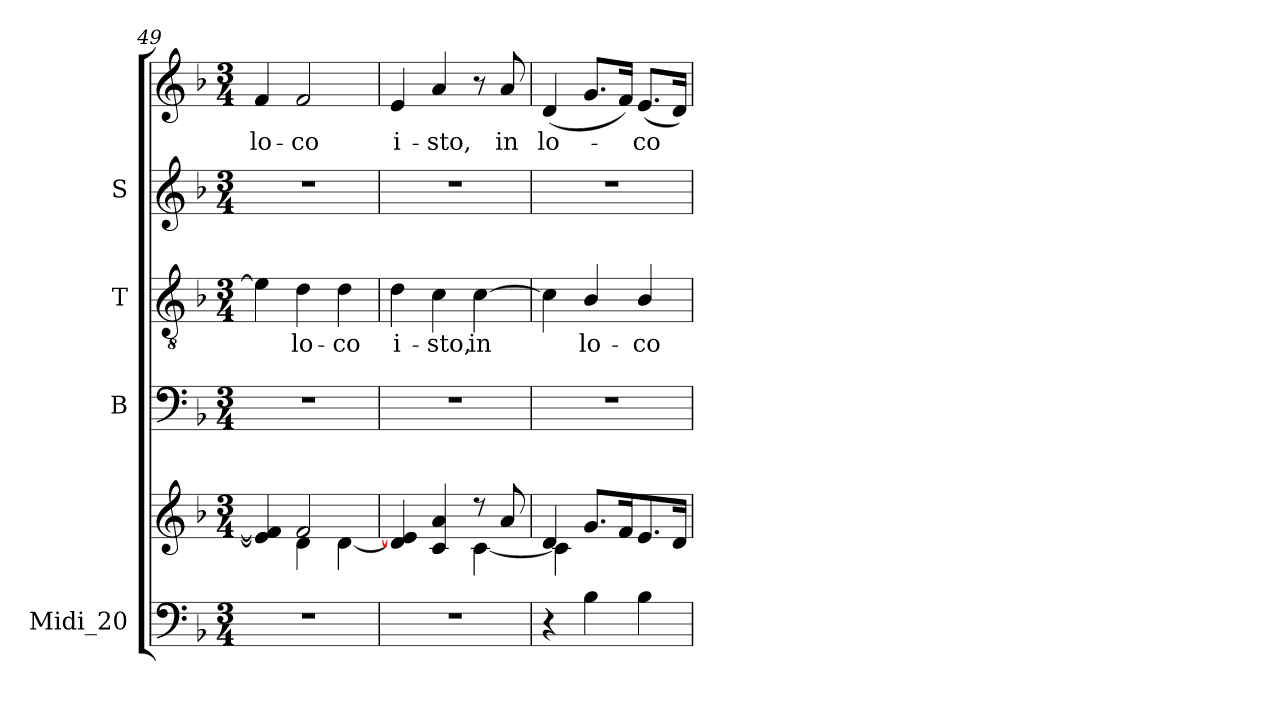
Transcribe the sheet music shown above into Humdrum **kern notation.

**kern	**kern	**kern	**kern	**text	**kern	**kern	**text
*part4	*part4	*part3	*part2	*part2	*part1	*part1	*part1
*staff6	*staff5	*staff4	*staff3	*staff3	*staff2	*staff1	*staff1
*I"Midi_20	*	*I"B	*I"T	*	*I"S	*	*
*	*	*I'B	*I'T	*	*I'S	*	*
*clefF4	*clefG2	*clefF4	*clefGv2	*	*clefG2	*clefG2	*
*k[b-]	*k[b-]	*k[b-]	*k[b-]	*	*k[b-]	*k[b-]	*
*F:	*F:	*F:	*F:	*	*F:	*F:	*
*M3/4	*M3/4	*M3/4	*M3/4	*	*M3/4	*M3/4	*
=49	=49	=49	=49	=49	=49	=49	=49
!LO:N:vis=1	!	!LO:N:vis=1	!	!	!LO:N:vis=1	!	!LO:LY:b
*	*^	*	*	*	*	*	*
2.r	4ryy	4e/] 4f/]	2.r	4e]	.	2.r	4f	lo-
!	!	!	!	!	!LO:LY:b	!	!	!LO:LY:b
.	2f/	4d\	.	4d	lo-	.	2f	-co
!	!	!	!	!	!LO:LY:b	!	!	!
.	.	[4d\	.	4d	-co	.	.	.
=50	=50	=50	=50	=50	=50	=50	=50	=50
!LO:N:vis=1	!	!	!LO:N:vis=1	!	!LO:LY:b	!LO:N:vis=1	!	!LO:LY:b
2.r	2ryy	4d/] 4e/]	2.r	4d	i-	2.r	4e	i-
!	!	!	!	!	!LO:LY:b	!	!	!LO:LY:b
.	.	4c/ 4a/	.	4c	-sto,	.	4a	-sto,
!	!	!	!	!	!LO:LY:b	!	!	!
.	8r	[4c\	.	[4c	in	.	8r	.
!	!	!	!	!	!	!	!	!LO:LY:b
.	8a/	.	.	.	.	.	8a	in
=51	=51	=51	=51	=51	=51	=51	=51	=51
!	!	!	!LO:N:vis=1	!	!	!LO:N:vis=1	!	!LO:LY:b
4r	4d/	4c\]	2.r	4c]	.	2.r	(<4d	lo-
!	!	!	!	!	!LO:LY:b	!	!	!
4B-	8.g/L	2ryy	.	4B-/	lo-	.	8.gL	.
.	16f/	.	.	.	.	.	16fJ)	.
!	!	!	!	!	!LO:LY:b	!	!	!LO:LY:b
4B-	8.e/	.	.	4B-/	-co	.	(<8.eL	co
.	16d/J	.	.	.	.	.	16dJ)	.
*	*v	*v	*	*	*	*	*	*
=	=	=	=	=	=	=	=
*-	*-	*-	*-	*-	*-	*-	*-
